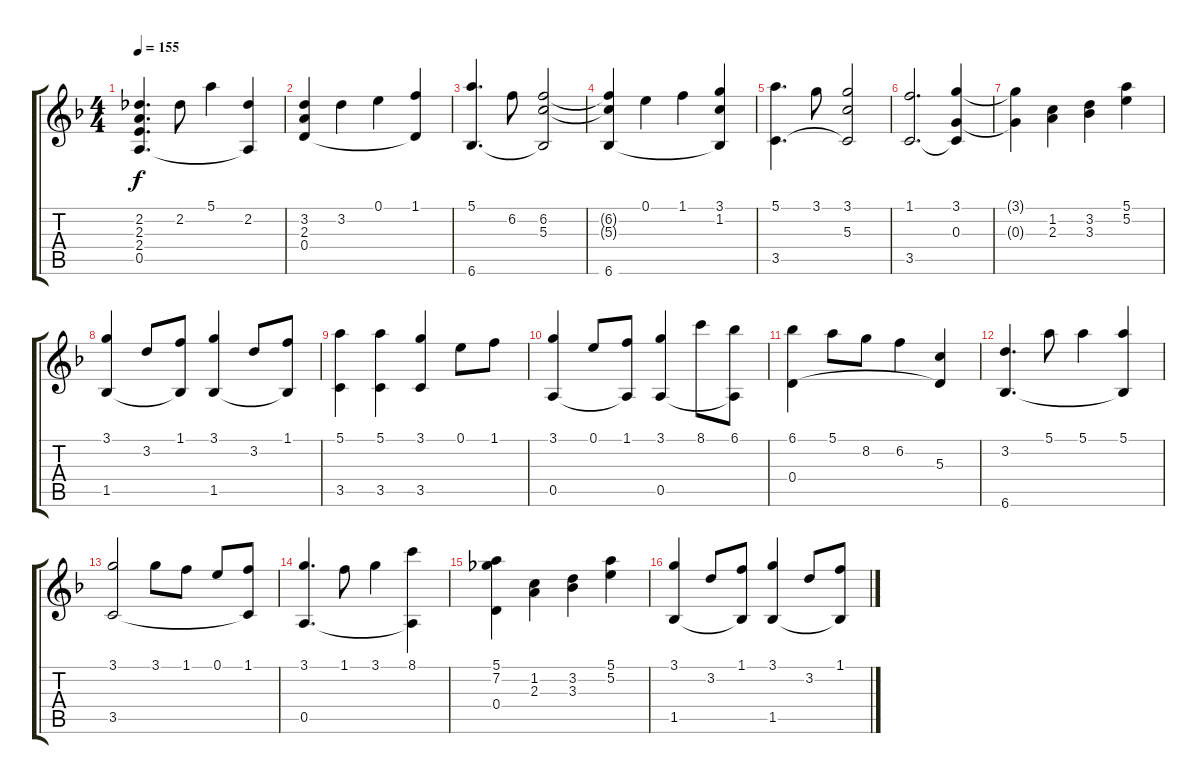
\track "" {instrument acousticguitarsteel}
\staff {score tabs}
\tuning (E4 B3 G3 D3 A2 E2) {hide}
\ts (4 4)
\tempo 155
\clef g2
\ks f
(2.2 2.3 2.4 0.5).4{d dy f} 2.2.8 5.1.4 (2.2 0.5{t}).4 |
(3.2 2.3 0.4).4 3.2.4 0.1.4 (1.1 0.4{t}).4 |
(5.1 6.6).4{d} 6.2.8 (6.2 5.3 6.6{t}).2 |
(6.2{t} 5.3{t} 6.6).4 0.1.4 1.1.4 (3.1 1.2 6.6{t}).4 |
(5.1 3.5).4{d} 3.1.8 (3.1 5.3 3.5{t}).2 |
(1.1 3.5).2{d} (3.1 0.3 3.5{t}).4 |
(3.1{t} 0.3{t}).4 (1.2 2.3).4 (3.2 3.3).4 (5.1 5.2).4 |
(3.1 1.5).4 3.2.8 (1.1 1.5{t}).8 (3.1 1.5).4 3.2.8 (1.1 1.5{t}).8 |
(5.1 3.5).4 (5.1 3.5).4 (3.1 3.5).4 0.1.8 1.1.8 |
(3.1 0.5).4 0.1.8 (1.1 0.5{t}).8 (3.1 0.5).4 8.1.8 (6.1 0.5{t}).8 |
(6.1 0.4).4 5.1.8 8.2.8 6.2.4 (5.3 0.4{t}).4 |
(3.2 6.6).4{d} 5.1.8 5.1.4 (5.1 6.6{t}).4 |
(3.1 3.5).2 3.1.8 1.1.8 0.1.8 (1.1 3.5{t}).8 |
(3.1 0.5).4{d} 1.1.8 3.1.4 (8.1 0.5{t}).4 |
(5.1 7.2 0.4).4 (1.2 2.3).4 (3.2 3.3).4 (5.1 5.2).4 |
(3.1 1.5).4 3.2.8 (1.1 1.5{t}).8 (3.1 1.5).4 3.2.8 (1.1 1.5{t}).8
